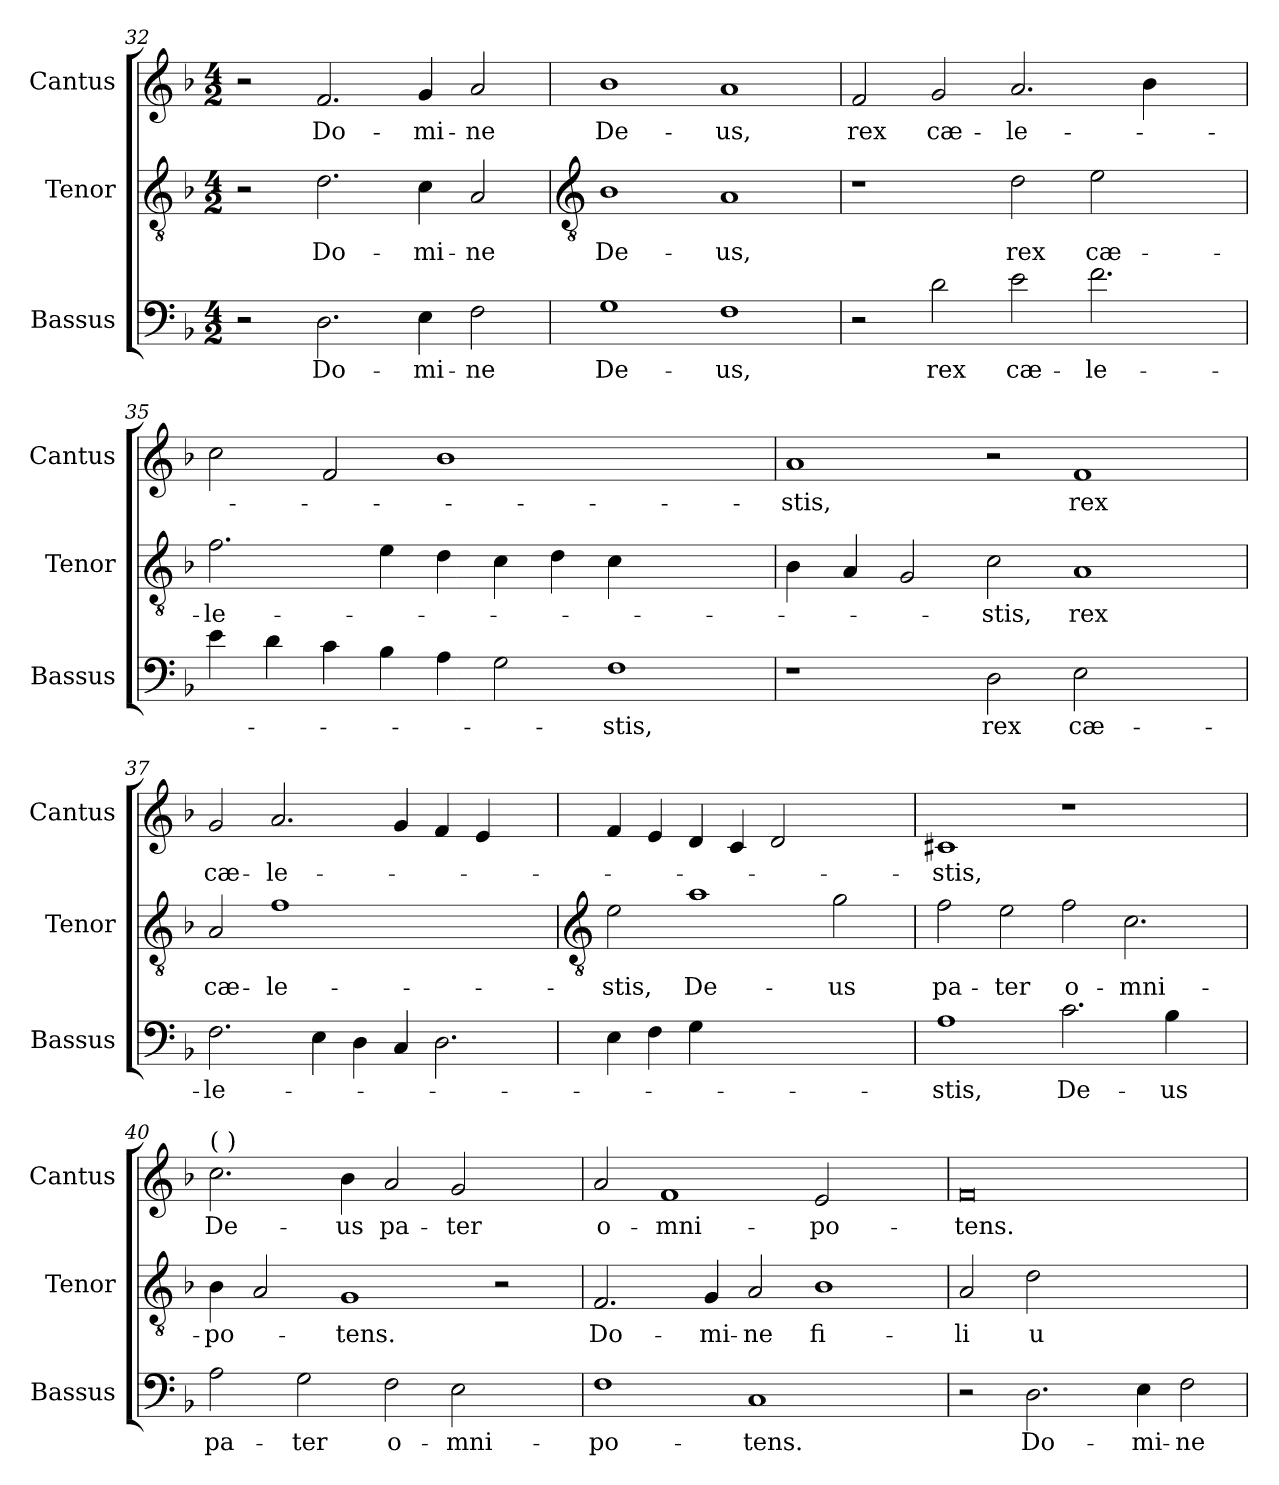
**kern	**text	**kern	**text	**kern	**text
*part3	*part3	*part2	*part2	*part1	*part1
*staff3	*staff3	*staff2	*staff2	*staff1	*staff1
*I"Bassus	*	*I"Tenor	*	*I"Cantus	*
*I'Bassus	*	*I'Tenor	*	*I'Cantus	*
*clefF4	*	*clefGv2	*	*clefG2	*
*k[b-]	*	*k[b-]	*	*k[b-]	*
*F:	*	*F:	*	*F:	*
*M4/2	*	*M4/2	*	*M4/2	*
=32A	=32A	=32A	=32A	=32A	=32A
2r	.	2r	.	2r	.
!	!LO:LY:b	!	!LO:LY:b	!	!LO:LY:b
2.D	Do-	2.d	Do-	2.f	Do-
!	!LO:LY:b	!	!LO:LY:b	!	!LO:LY:b
4E	-mi-	4c	-mi-	4g	-mi-
!	!LO:LY:b	!	!LO:LY:b	!	!LO:LY:b
2F	-ne	2A	-ne	2a	-ne
!!LO:LB:g=z
=33	=33	=33	=33	=33	=33
*	*	*clefGv2	*	*	*
!	!LO:LY:b	!	!LO:LY:b	!	!LO:LY:b
1G	De-	1B-	De-	1b-	De-
!	!LO:LY:b	!	!LO:LY:b	!	!LO:LY:b
1F	-us,	1A	-us,	1a	-us,
!!LO:LB:g=z
=34	=34	=34	=34	=34	=34
!	!	!	!	!	!LO:LY:b
2r	.	1r	.	2f	rex
!	!LO:LY:b	!	!	!	!LO:LY:b
2d	rex	.	.	2g	cæ-
!	!LO:LY:b	!	!LO:LY:b	!	!LO:LY:b
2e	cæ-	2d	rex	2.a	-le-
!	!LO:LY:b	!	!LO:LY:b	!	!
2.f	-le-	2e	cæ-	.	.
.	.	.	.	4b-	.
.	.	4ryy	.	4ryy	.
=35	=35	=35	=35	=35	=35
!	!	!	!LO:LY:b	!	!
4e	.	2.f	-le-	2cc	.
4d	.	.	.	.	.
4c	.	.	.	2f	.
4B-	.	4e	.	.	.
4A	.	4d	.	1b-	.
2G	.	4c	.	.	.
.	.	4d	.	.	.
!	!LO:LY:b	!	!	!	!
1F	-stis,	4c	.	.	.
.	.	2.ryy	.	2.ryy	.
=36	=36	=36	=36	=36	=36
!	!	!	!	!	!LO:LY:b
1r	.	4B-	.	1a	-stis,
.	.	4A	.	.	.
.	.	2G	.	.	.
!	!LO:LY:b	!	!LO:LY:b	!	!
2D	rex	2c	-stis,	2r	.
!	!LO:LY:b	!	!LO:LY:b	!	!LO:LY:b
2E	cæ-	1A	rex	1f	rex
2ryy	.	.	.	.	.
=37	=37	=37	=37	=37	=37
!	!LO:LY:b	!	!LO:LY:b	!	!LO:LY:b
2.F	-le-	2A	cæ-	2g	cæ-
!	!	!	!LO:LY:b	!	!LO:LY:b
.	.	1f	-le-	2.a	-le-
4E	.	.	.	.	.
4D	.	.	.	.	.
4C	.	.	.	4g	.
2.D	.	2.ryy	.	4f	.
.	.	.	.	4e	.
.	.	.	.	4ryy	.
!!LO:LB:g=z
=38	=38	=38	=38	=38	=38
*	*	*clefGv2	*	*	*
!	!	!	!LO:LY:b	!	!
4E	.	2e	-stis,	4f	.
4F	.	.	.	4e	.
!	!	!	!LO:LY:b	!	!
4G	.	1a	De-	4d	.
1ryy	.	.	.	4c	.
.	.	.	.	2d	.
!	!	!	!LO:LY:b	!	!
.	.	2g	-us	2ryy	.
4ryy	.	.	.	.	.
!!LO:LB:g=z
=39	=39	=39	=39	=39	=39
!	!LO:LY:b	!	!LO:LY:b	!	!LO:LY:b
1A	-stis,	2f	pa-	1c#X	-stis,
!	!	!	!LO:LY:b	!	!
.	.	2e	-ter	.	.
!	!LO:LY:b	!	!LO:LY:b	!	!
2.c	De-	2f	o-	1r	.
!	!	!	!LO:LY:b	!	!
.	.	2.c	-mni-	.	.
!	!LO:LY:b	!	!	!	!
4B-	-us	.	.	.	.
4ryy	.	.	.	4ryy	.
=40	=40	=40	=40	=40	=40
!	!	!	!	!LO:TX:a:t=(  )	!
!	!LO:LY:b	!	!LO:LY:b	!	!LO:LY:b
2A	pa-	4B-	-po-	2.cc	De-
.	.	2A	.	.	.
!	!LO:LY:b	!	!	!	!
2G	-ter	.	.	.	.
!	!	!	!LO:LY:b	!	!LO:LY:b
.	.	1G	-tens.	4b-	-us
!	!LO:LY:b	!	!	!	!LO:LY:b
2F	o-	.	.	2a	pa-
!	!LO:LY:b	!	!	!	!LO:LY:b
2E	-mni-	.	.	2g	-ter
.	.	2r	.	.	.
4ryy	.	.	.	4ryy	.
=41	=41	=41	=41	=41	=41
!	!LO:LY:b	!	!LO:LY:b	!	!LO:LY:b
1F	-po-	2.F	Do-	2a	o-
!	!	!	!	!	!LO:LY:b
.	.	.	.	1f	-mni-
!	!	!	!LO:LY:b	!	!
.	.	4G	-mi-	.	.
!	!LO:LY:b	!	!LO:LY:b	!	!
1C	-tens.	2A	-ne	.	.
!	!	!	!LO:LY:b	!	!LO:LY:b
.	.	1B-	fi-	2e	-po-
2ryy	.	.	.	2ryy	.
=42	=42	=42	=42	=42	=42
!	!	!	!LO:LY:b	!	!LO:LY:b
2r	.	2A	-li	0f	-tens.
!	!LO:LY:b	!	!LO:LY:b	!	!
2.D	Do-	2d	u-	.	.
.	.	1ryy	.	.	.
!	!LO:LY:b	!	!	!	!
4E	-mi-	.	.	.	.
!	!LO:LY:b	!	!	!	!
2F	-ne	.	.	.	.
=	=	=	=	=	=
*-	*-	*-	*-	*-	*-
